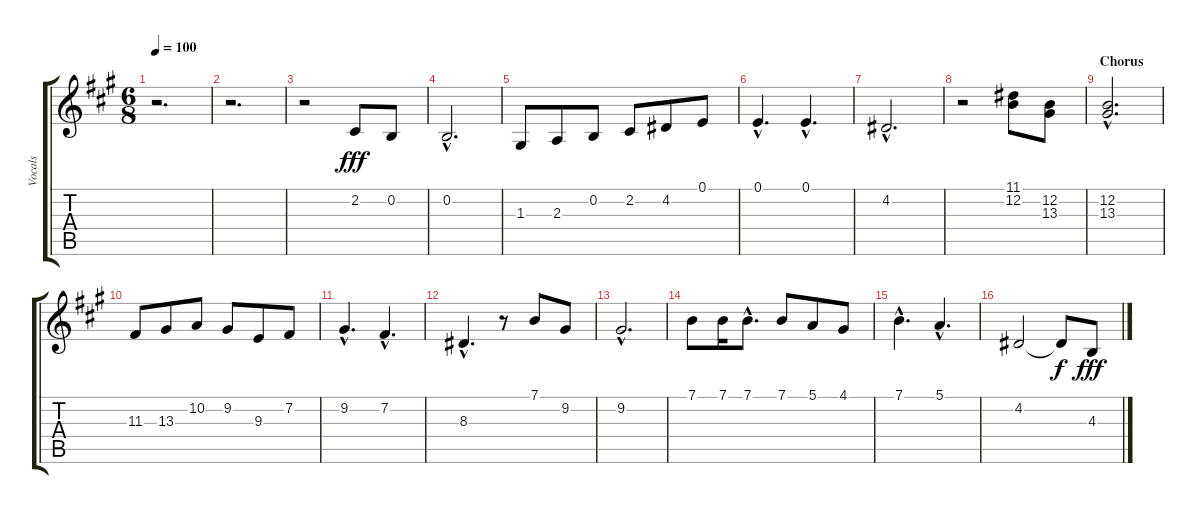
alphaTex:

\track ("Vocals" "Vocals") {instrument tenorsax}
\staff {score tabs}
\tuning (E4 B3 G3 D3 A2 E2) {hide}
\ts (6 8)
\tempo 100
\clef g2
\ks a
r.2{d dy fff} |
r.2{d} |
r.2 2.2.8 0.2.8 |
0.2{hac}.2{d} |
1.3.8 2.3.8 0.2.8 2.2.8 4.2.8 0.1.8 |
0.1{hac}.4{d} 0.1{hac}.4{d} |
4.2{hac}.2{d} |
r.2 (11.1 12.2).8 (12.2 13.3).8 |
\section ("" "Chorus")
(12.2{hac} 13.3{hac}).2{d} |
11.3.8 13.3.8 10.2.8 9.2.8 9.3.8 7.2.8 |
9.2{hac}.4{d} 7.2{hac}.4{d} |
8.3{hac}.4{d} r.8 7.1.8 9.2.8 |
9.2{hac}.2{d} |
7.1.8 7.1.16 7.1{hac}.8{d} 7.1.8 5.1.8 4.1.8 |
7.1{hac}.4{d} 5.1{hac}.4{d} |
4.2.2 4.2{t}.8{dy f} 4.3.8{dy fff}
